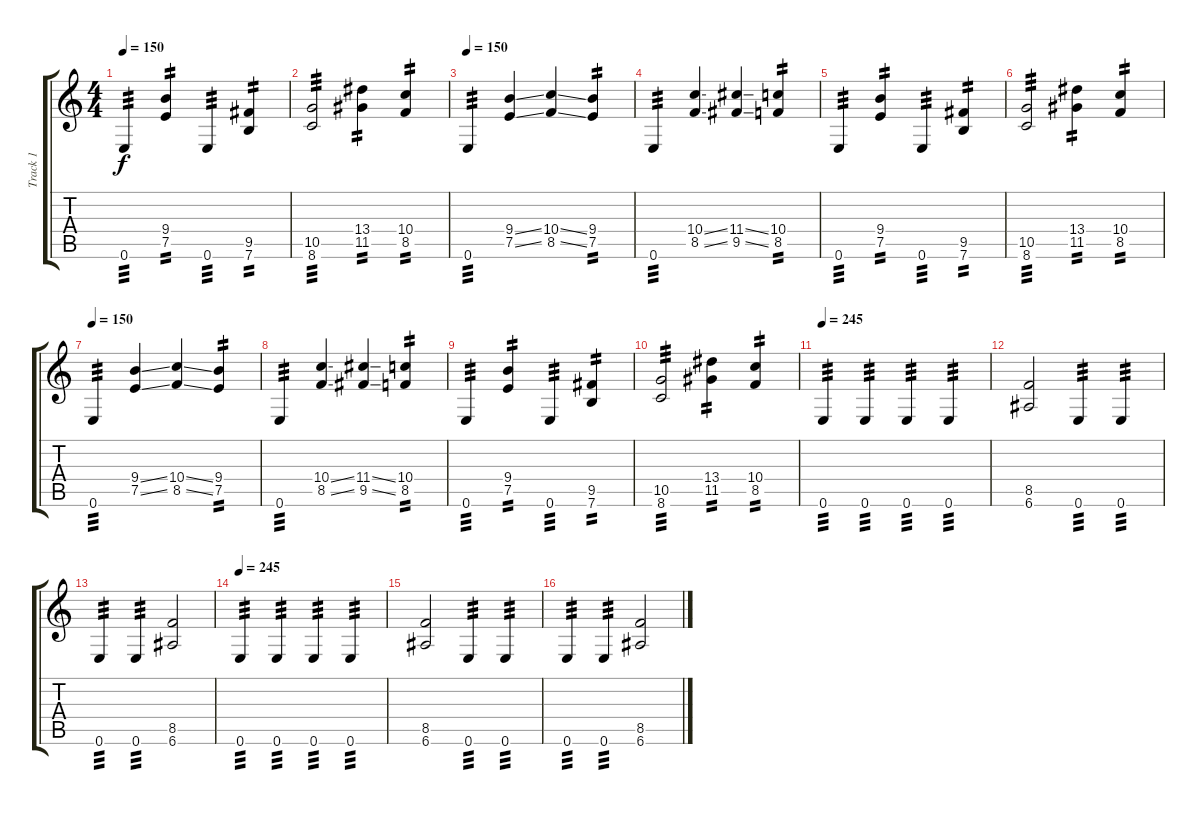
\track ("Track 1" "Track 1") {instrument distortionguitar}
\staff {score tabs}
\tuning (E4 B3 G3 D3 A2 E2) {hide}
\ts (4 4)
\tempo 150
\clef g2
\ks c
0.6.4{tp 3 dy f} (9.4 7.5).4{tp 2} 0.6.4{tp 3} (9.5 7.6).4{tp 2} |
(10.5 8.6).2{tp 3} (13.4 11.5).4{tp 2} (10.4 8.5).4{tp 2} |
\tempo 150
0.6.4{tp 3} (9.4{ss} 7.5{ss}).4 (10.4{ss} 8.5{ss}).4 (9.4 7.5).4{tp 2} |
0.6.4{tp 3} (10.4{ss} 8.5{ss}).4 (11.4{ss} 9.5{ss}).4 (10.4 8.5).4{tp 2} |
0.6.4{tp 3} (9.4 7.5).4{tp 2} 0.6.4{tp 3} (9.5 7.6).4{tp 2} |
(10.5 8.6).2{tp 3} (13.4 11.5).4{tp 2} (10.4 8.5).4{tp 2} |
\tempo 150
0.6.4{tp 3} (9.4{ss} 7.5{ss}).4 (10.4{ss} 8.5{ss}).4 (9.4 7.5).4{tp 2} |
0.6.4{tp 3} (10.4{ss} 8.5{ss}).4 (11.4{ss} 9.5{ss}).4 (10.4 8.5).4{tp 2} |
0.6.4{tp 3} (9.4 7.5).4{tp 2} 0.6.4{tp 3} (9.5 7.6).4{tp 2} |
(10.5 8.6).2{tp 3} (13.4 11.5).4{tp 2} (10.4 8.5).4{tp 2} |
\tempo 245
0.6.4{tp 3} 0.6.4{tp 3} 0.6.4{tp 3} 0.6.4{tp 3} |
(8.5 6.6).2 0.6.4{tp 3} 0.6.4{tp 3} |
0.6.4{tp 3} 0.6.4{tp 3} (8.5 6.6).2 |
\tempo 245
0.6.4{tp 3} 0.6.4{tp 3} 0.6.4{tp 3} 0.6.4{tp 3} |
(8.5 6.6).2 0.6.4{tp 3} 0.6.4{tp 3} |
0.6.4{tp 3} 0.6.4{tp 3} (8.5 6.6).2
